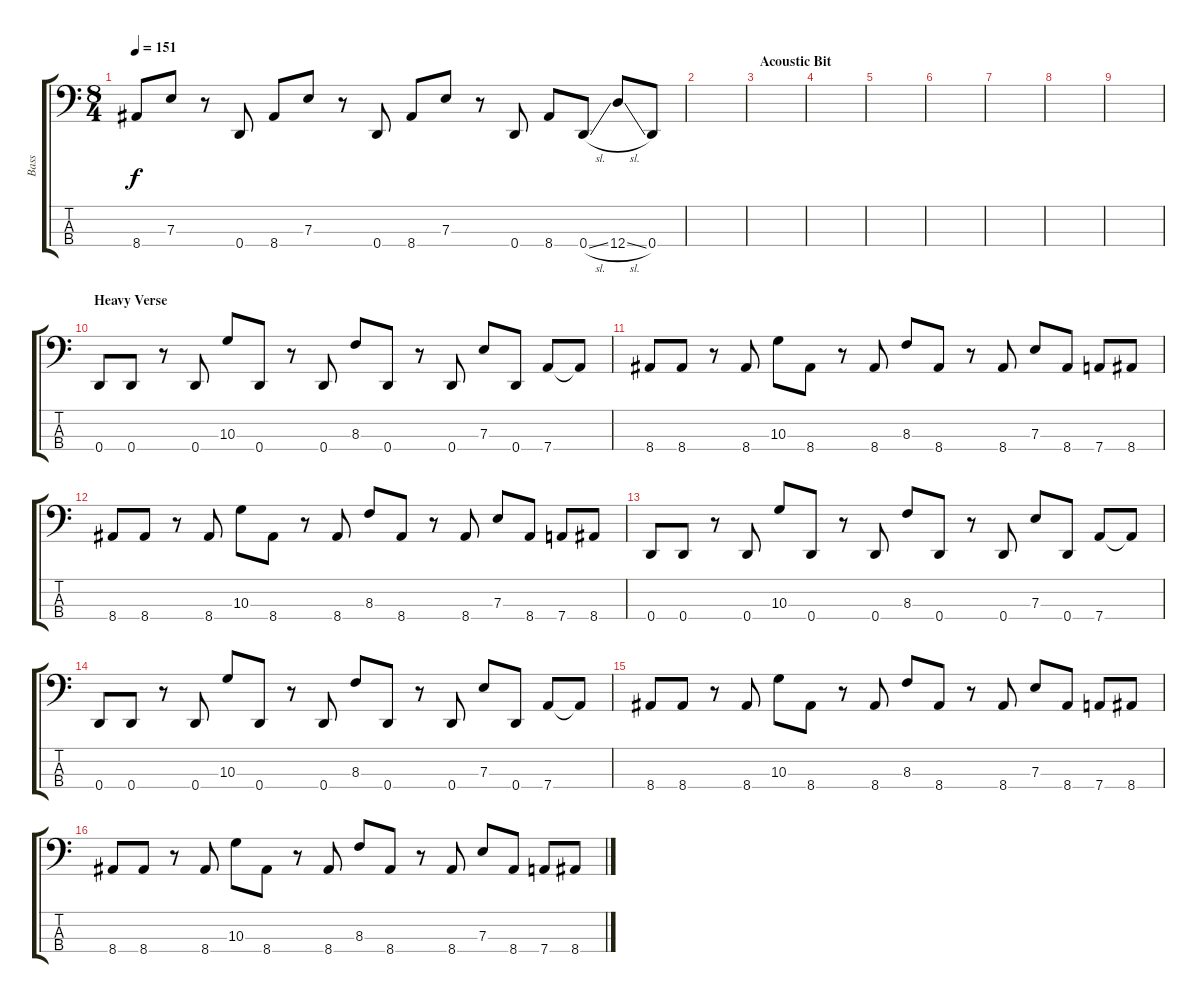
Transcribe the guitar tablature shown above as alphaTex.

\track ("Bass" "Bass") {instrument slapbass2}
\staff {score tabs}
\tuning (G2 D2 A1 D1) {hide}
\ts (8 4)
\tempo 151
\clef f4
\ks c
8.4.8{dy f} 7.3.8 r.8 0.4.8 8.4.8 7.3.8 r.8 0.4.8 8.4.8 7.3.8 r.8 0.4.8 8.4.8 0.4{sl}.8 12.4{sl}.8 0.4.8 |
|
\section ("" "Acoustic Bit")
|
|
|
|
|
|
|
\section ("" "Heavy Verse")
0.4.8 0.4.8 r.8 0.4.8 10.3.8 0.4.8 r.8 0.4.8 8.3.8 0.4.8 r.8 0.4.8 7.3.8 0.4.8 7.4.8 7.4{t}.8 |
8.4.8 8.4.8 r.8 8.4.8 10.3.8 8.4.8 r.8 8.4.8 8.3.8 8.4.8 r.8 8.4.8 7.3.8 8.4.8 7.4.8 8.4.8 |
8.4.8 8.4.8 r.8 8.4.8 10.3.8 8.4.8 r.8 8.4.8 8.3.8 8.4.8 r.8 8.4.8 7.3.8 8.4.8 7.4.8 8.4.8 |
0.4.8 0.4.8 r.8 0.4.8 10.3.8 0.4.8 r.8 0.4.8 8.3.8 0.4.8 r.8 0.4.8 7.3.8 0.4.8 7.4.8 7.4{t}.8 |
0.4.8 0.4.8 r.8 0.4.8 10.3.8 0.4.8 r.8 0.4.8 8.3.8 0.4.8 r.8 0.4.8 7.3.8 0.4.8 7.4.8 7.4{t}.8 |
8.4.8 8.4.8 r.8 8.4.8 10.3.8 8.4.8 r.8 8.4.8 8.3.8 8.4.8 r.8 8.4.8 7.3.8 8.4.8 7.4.8 8.4.8 |
8.4.8 8.4.8 r.8 8.4.8 10.3.8 8.4.8 r.8 8.4.8 8.3.8 8.4.8 r.8 8.4.8 7.3.8 8.4.8 7.4.8 8.4.8
